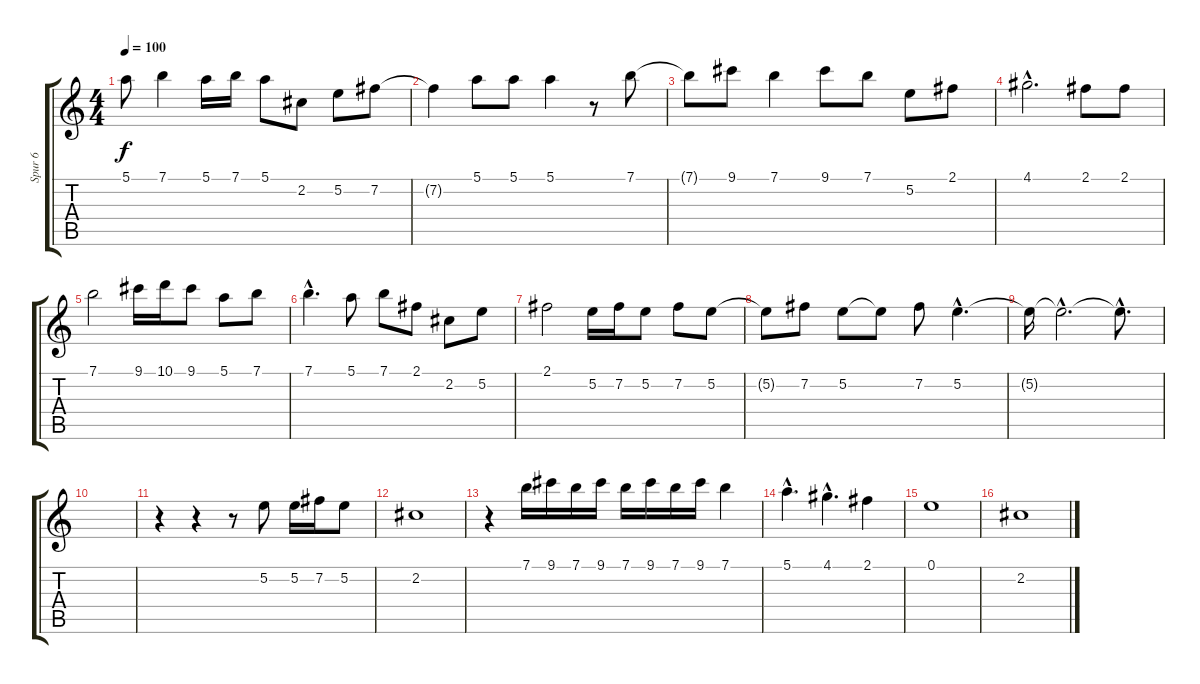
\track ("Spur 6" "Spur 6") {instrument distortionguitar}
\staff {score tabs}
\tuning (E4 B3 G3 D3 A2 E2) {hide}
\ts (4 4)
\tempo 100
\clef g2
\ks c
5.1.8{dy f} 7.1.4 5.1.16 7.1.16 5.1.8 2.2.8 5.2.8 7.2.8 |
7.2{t}.4 5.1.8 5.1.8 5.1.4 r.8 7.1.8 |
7.1{t}.8 9.1.8 7.1.4 9.1.8 7.1.8 5.2.8 2.1.8 |
4.1{hac}.2{d} 2.1.8 2.1.8 |
7.1.2 9.1.16 10.1.16 9.1.8 5.1.8 7.1.8 |
7.1{hac}.4{d} 5.1.8 7.1.8 2.1.8 2.2.8 5.2.8 |
2.1.2 5.2.16 7.2.16 5.2.8 7.2.8 5.2.8 |
5.2{t}.8 7.2.8 5.2.8 5.2{t}.8 7.2.8 5.2{hac}.4{d} |
5.2{t}.16 5.2{hac t}.2{d} 5.2{hac t}.8{d} |
|
r.4 r.4 r.8 5.2.8 5.2.16 7.2.16 5.2.8 |
2.2.1 |
r.4 7.1.16 9.1.16 7.1.16 9.1.16 7.1.16 9.1.16 7.1.16 9.1.16 7.1.4 |
5.1{hac}.4{d} 4.1{hac}.4{d} 2.1.4 |
0.1.1 |
2.2.1
